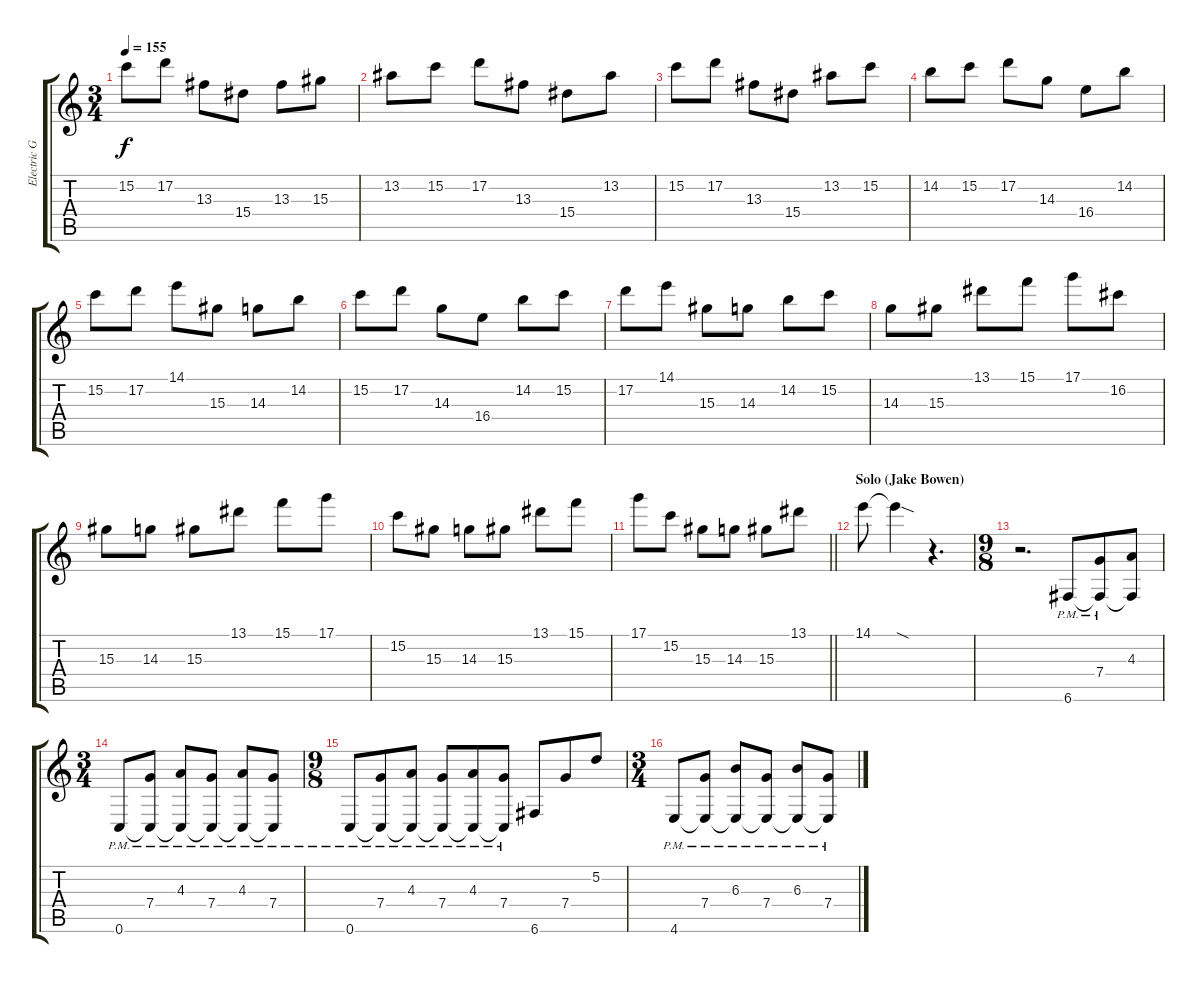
\track ("Electric Guitar 2" "Electric G") {instrument distortionguitar}
\staff {score tabs}
\tuning (D4 A3 F3 C3 G2 C2) {hide}
\ts (3 4)
\tempo 155
\clef g2
\ks c
15.2.8{dy f} 17.2.8 13.3.8 15.4.8 13.3.8 15.3.8 |
13.2.8 15.2.8 17.2.8 13.3.8 15.4.8 13.2.8 |
15.2.8 17.2.8 13.3.8 15.4.8 13.2.8 15.2.8 |
14.2.8 15.2.8 17.2.8 14.3.8 16.4.8 14.2.8 |
15.2.8 17.2.8 14.1.8 15.3.8 14.3.8 14.2.8 |
15.2.8 17.2.8 14.3.8 16.4.8 14.2.8 15.2.8 |
17.2.8 14.1.8 15.3.8 14.3.8 14.2.8 15.2.8 |
14.3.8 15.3.8 13.1.8 15.1.8 17.1.8 16.2.8 |
15.3.8 14.3.8 15.3.8 13.1.8 15.1.8 17.1.8 |
15.2.8 15.3.8 14.3.8 15.3.8 13.1.8 15.1.8 |
\barLineRight lightlight
17.1.8 15.2.8 15.3.8 14.3.8 15.3.8 13.1.8 |
\section ("" "Solo (Jake Bowen)")
14.1.8 14.1{sod t}.4 r.4{d} |
\ts (9 8)
r.2{d} 6.6{pm}.8{volume 13} (7.4{pm} 6.6{t}).8 (4.3 6.6{t}).8 |
\ts (3 4)
0.6{pm}.8 (7.4{pm} 0.6{t}).8 (4.3{pm} 0.6{t}).8 (7.4{pm} 0.6{t}).8 (4.3{pm} 0.6{t}).8 (7.4{pm} 0.6{t}).8 |
\ts (9 8)
0.6{pm}.8 (7.4{pm} 0.6{t}).8 (4.3{pm} 0.6{t}).8 (7.4{pm} 0.6{t}).8 (4.3{pm} 0.6{t}).8 (7.4{pm} 0.6{t}).8 6.6.8 7.4.8 5.2.8 |
\ts (3 4)
4.6{pm}.8 (7.4{pm} 4.6{t}).8 (6.3{pm} 4.6{t}).8 (7.4{pm} 4.6{t}).8 (6.3{pm} 4.6{t}).8 (7.4{pm} 4.6{t}).8
